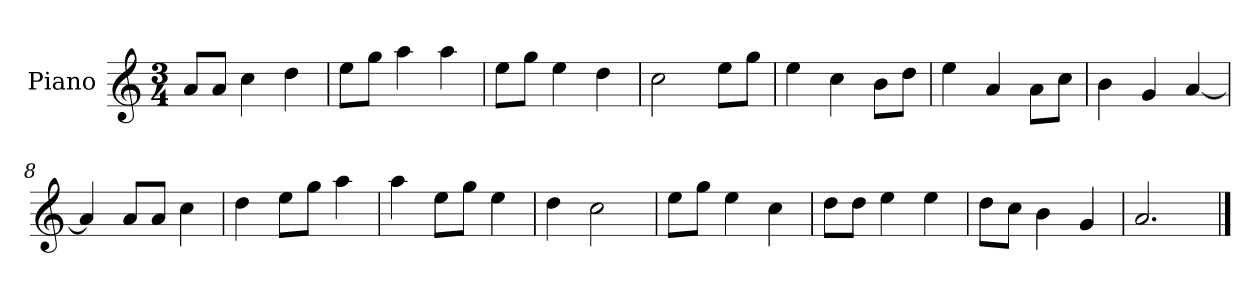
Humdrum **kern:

**kern
*part1
*staff1
*I"Piano
*I'P-no
*clefG2
*k[]
*M3/4
*MM177
=1
8a/L
8a/J
4cc\
4dd\
=2
8ee\L
8gg\J
4aa\
4aa\
=3
8ee\L
8gg\J
4ee\
4dd\
=4
2cc\
8ee\L
8gg\J
=5
4ee\
4cc\
8b\L
8dd\J
=6
4ee\
4a/
8a\L
8cc\J
=7
4b\
4g/
[4a/
=8
4a/]
8a/L
8a/J
4cc\
=9
4dd\
8ee\L
8gg\J
4aa\
!!LO:LB:g=z
=10
4aa\
8ee\L
8gg\J
4ee\
=11
4dd\
2cc\
=12
8ee\L
8gg\J
4ee\
4cc\
=13
8dd\L
8dd\J
4ee\
4ee\
=14
8dd\L
8cc\J
4b\
4g/
=15
2.a/
==
*-
